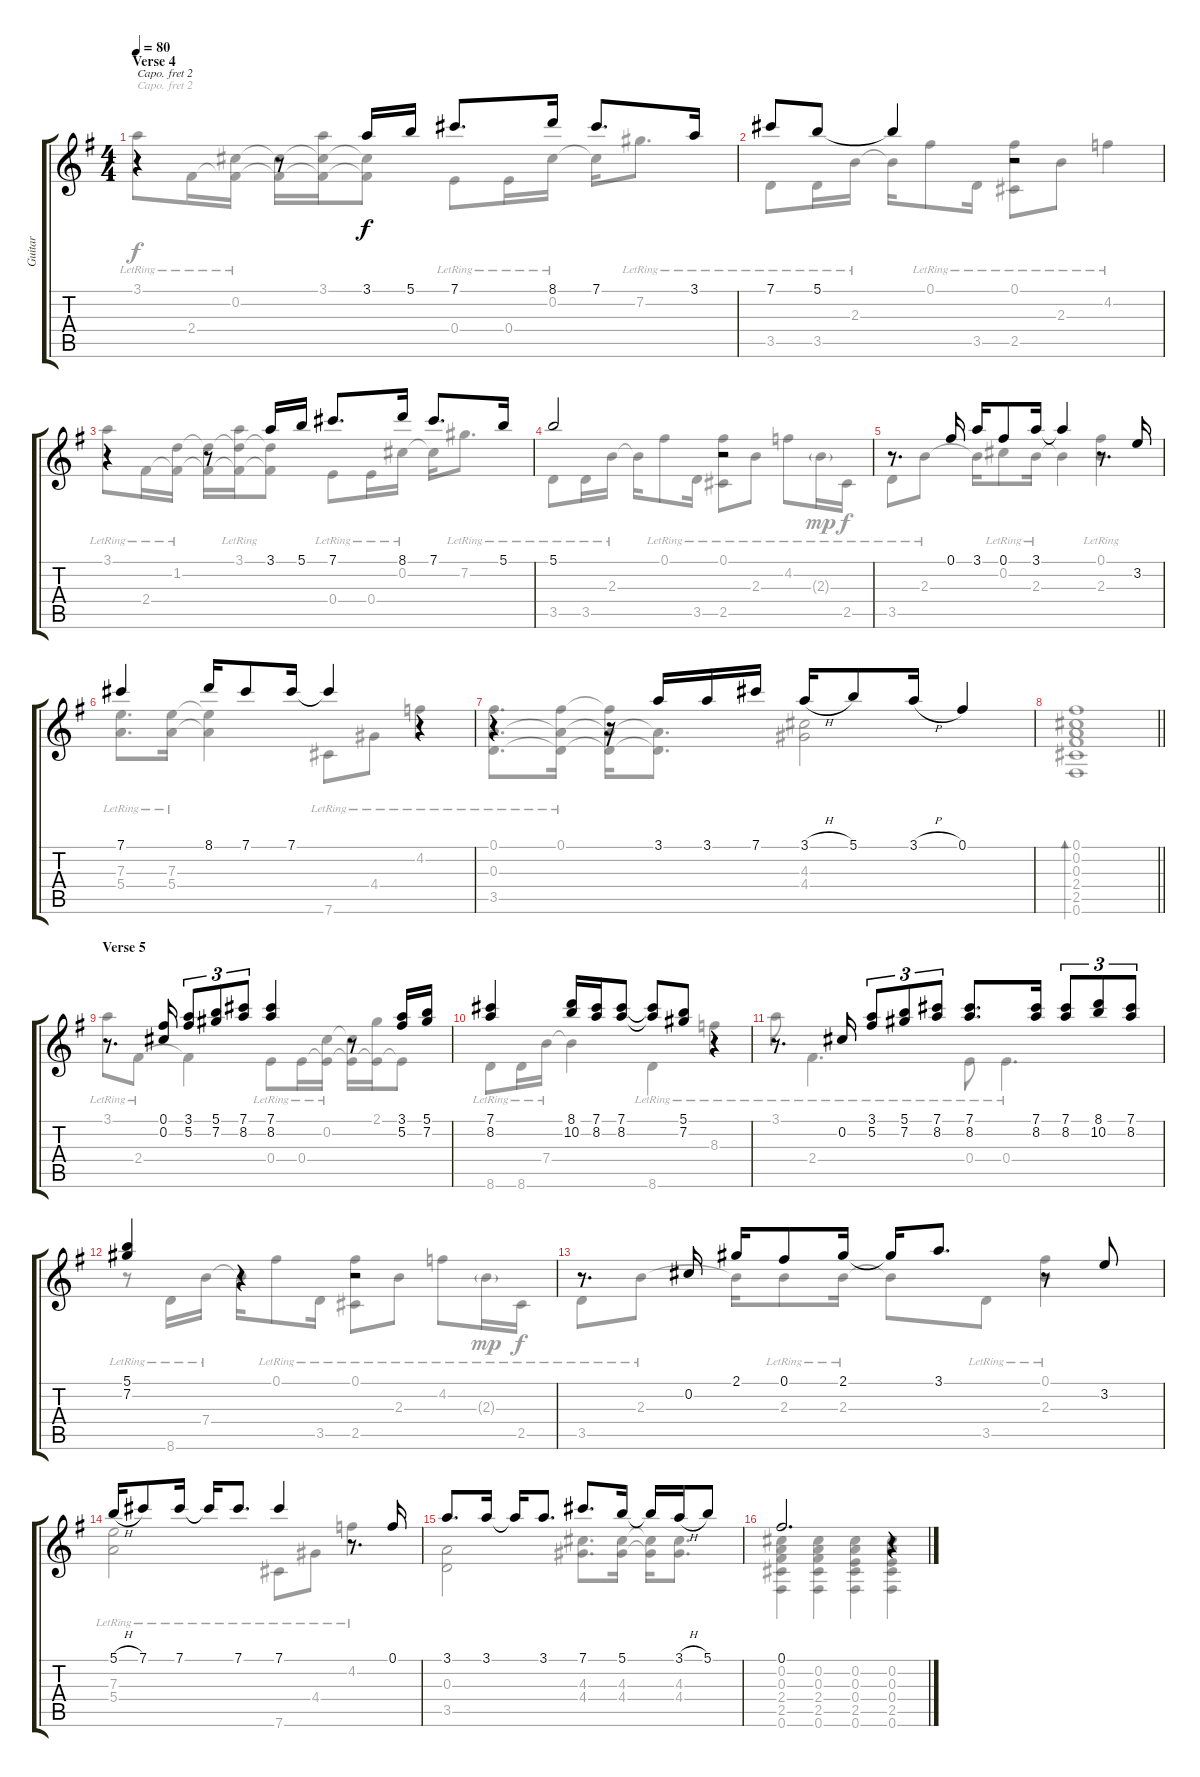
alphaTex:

\track ("Guitar" "Guitar") {instrument acousticguitarnylon}
\staff {score tabs}
\capo 2
\tuning (E4 B3 G3 D3 A2 E2) {hide}
\voice
\ts (4 4)
\section ("" "Verse 4")
\tempo 80
\clef g2
\ks eminor
r.4{dy f} r.8 3.1.16 5.1.16 7.1.8{d} 8.1.16 7.1.8{d} 3.1.16 |
7.1.8 5.1.8 5.1{t}.4 r.2 |
r.4 r.8 3.1.16 5.1.16 7.1.8{d} 8.1.16 7.1.8{d} 5.1.16 |
5.1.2 r.2 |
r.8{d} 0.1.16 3.1.16 0.1.8 3.1.16 3.1{t}.4 r.8{d} 3.2.16 |
7.1.4 8.1.16 7.1.8 7.1.16 7.1{t}.4 r.4 |
r.4 r.16 3.1.16 3.1.16 7.1.16 3.1{h}.16 5.1.8 3.1{h}.16 0.1.4 |
\barLineRight lightlight
|
\section ("" "Verse 5")
r.8{d} (0.1 0.2).16 (3.1 5.2).8{tu (3 2)} (5.1 7.2).8{tu (3 2)} (7.1 8.2).8{tu (3 2)} (7.1 8.2).4 r.8 (3.1 5.2).16 (5.1 7.2).16 |
(7.1 8.2).4 (8.1 10.2).16 (7.1 8.2).16 (7.1 8.2).8 (7.1{t} 8.2{t}).8 (5.1 7.2).8 r.4 |
r.8{d} 0.2.16 (3.1 5.2).8{tu (3 2)} (5.1 7.2).8{tu (3 2)} (7.1 8.2).8{tu (3 2)} (7.1 8.2).8{d} (7.1 8.2).16 (7.1 8.2).8{tu (3 2)} (8.1 10.2).8{tu (3 2)} (7.1 8.2).8{tu (3 2)} |
(5.1 7.2).4 r.4 r.2 |
r.8{d} 0.2.16 2.1.16 0.1.8 2.1.16 2.1{t}.16 3.1.8{d} r.8 3.2.8 |
5.1{h}.16 7.1.8 7.1.16 7.1{t}.16 7.1.8{d} 7.1.4 r.8{d} 0.1.16 |
3.1.8{d} 3.1.16 3.1{t}.16 3.1.8{d} 7.1.8{d} 5.1.16 5.1{t}.16 3.1{h}.16 5.1.8 |
0.1.2{d} r.4
\voice
\clef g2
\ottava regular
\simile none
\ks eminor
3.1{lr}.8{dy f} 2.4{lr}.16 (0.2{lr} 2.4{t}).16 (0.2{t} 2.4{t}).16 (3.1 0.2{t} 2.4{t}).16 (0.2{t} 2.4{t}).8 0.4{lr}.8 0.4{lr}.16 0.2{lr}.16 0.2{t}.16 7.2{lr}.8{d} |
3.5{lr}.8 3.5{lr}.16 2.3{lr}.16 2.3{t}.16 0.1{lr}.8 3.5{lr}.16 (0.1{lr} 2.5{lr}).8 2.3{lr}.8 4.2{lr}.4 |
3.1{lr}.8 2.4{lr}.16 (1.2{lr} 2.4{t}).16 (1.2{t} 2.4{t}).16 (3.1{lr} 1.2{t} 2.4{t}).16 (1.2{t} 2.4{t}).8 0.4{lr}.8 0.4{lr}.16 0.2{lr}.16 0.2{t}.16 7.2{lr}.8{d} |
3.5{lr}.8 3.5{lr}.16 2.3{lr}.16 2.3{t}.16 0.1{lr}.8 3.5{lr}.16 (0.1{lr} 2.5{lr}).8 2.3{lr}.8 4.2{lr}.8 2.3{g lr}.16{dy mp} 2.5{lr}.16{dy f} |
3.5{lr}.8 2.3{lr}.8 2.3{t}.16 0.2{lr}.8 2.3{lr}.16 2.3{t}.4 (0.1{lr} 2.3{lr}).4 |
(7.3 5.4{lr}).8{d} (7.3{lr} 5.4{lr}).16 (7.3{t} 5.4{t}).4 7.6{lr}.8 4.4{lr}.8 4.2{lr}.4 |
(0.1{lr} 0.3{lr} 3.5{lr}).8{d} (0.1{lr} 0.3{t} 3.5{t}).16 (0.1{t} 0.3{t} 3.5{t}).16 (0.3{t} 3.5{t}).8{d} (4.3 4.4).2 |
\barLineRight lightlight
(0.1 0.2 0.3 2.4 2.5 0.6).1{bd 60} |
3.1{lr}.8 2.4{lr}.8 2.4{t}.4 0.4{lr}.8 0.4{lr}.16 (0.2{lr} 0.4{t}).16 (0.2{t} 0.4{t}).16 (2.1 0.4{t}).16 0.4{t}.8 |
8.6{lr}.8 8.6{lr}.16 7.4{lr}.16 7.4{t}.4 8.6{lr}.4 8.3{lr}.4 |
3.1{lr}.8 2.4{lr}.4{d} 0.4{lr}.8 0.4{lr}.4{d} |
r.8 8.6{lr}.16 7.4{lr}.16 7.4{t}.16 0.1{lr}.8 3.5{lr}.16 (0.1{lr} 2.5{lr}).8 2.3{lr}.8 4.2{lr}.8 2.3{g lr}.16{dy mp} 2.5{lr}.16{dy f} |
3.5{lr}.8 2.3{lr}.8 2.3{t}.16 2.3{lr}.8 2.3{lr}.16 2.3{t}.8 3.5{lr}.8 (0.1{lr} 2.3{lr}).4 |
(7.3{lr} 5.4{lr}).2 7.6{lr}.8 4.4{lr}.8 4.2{lr}.4 |
(0.3 3.5).2 (4.3 4.4).8{d} (4.3 4.4).16 (4.3{t} 4.4{t}).16 (4.3 4.4).8{d} |
(0.2 0.3 2.4 2.5 0.6).4 (0.2 0.3 2.4 2.5 0.6).4 (0.2 0.3 0.4 2.5 0.6).4 (0.2 0.3 0.4 2.5 0.6).4
